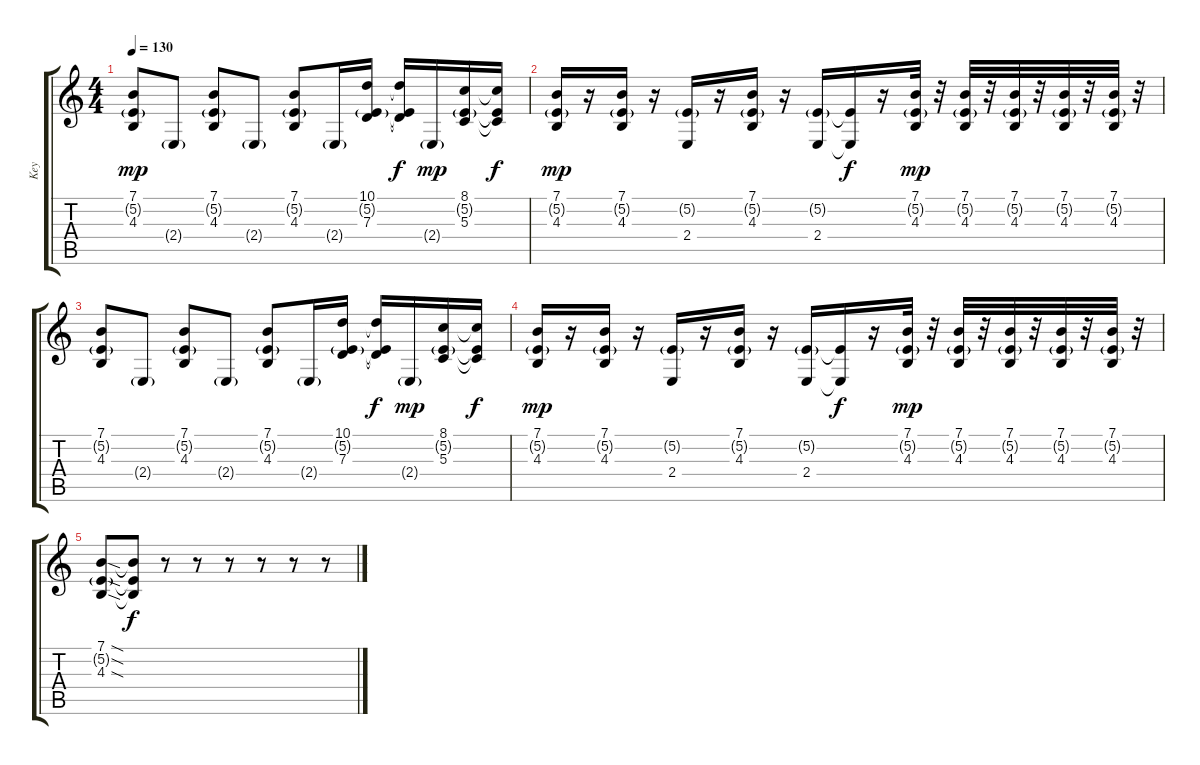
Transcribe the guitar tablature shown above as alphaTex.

\track ("Key" "Key") {instrument stringensemble1}
\staff {score tabs}
\tuning (E4 B3 G3 D3 A2 E2) {hide}
\ts (4 4)
\tempo 130
\clef g2
\ks c
(7.1 5.2{g} 4.3).8{dy mp} 2.4{g}.8 (7.1 5.2{g} 4.3).8 2.4{g}.8 (7.1 5.2{g} 4.3).8 2.4{g}.16 (10.1 5.2{g} 7.3).16 (10.1{t} 5.2{t} 7.3{t}).16{dy f} 2.4{g}.16{dy mp} (8.1 5.2{g} 5.3).16 (8.1{t} 5.2{t} 5.3{t}).16{dy f} |
(7.1 5.2{g} 4.3).16{dy mp} r.16 (7.1 5.2{g} 4.3).16 r.16 (5.2{g} 2.4).16 r.16 (7.1 5.2{g} 4.3).16 r.16 (5.2{g} 2.4).16 (5.2{t} 2.4{t}).16{dy f} r.16 (7.1 5.2{g} 4.3).32{dy mp} r.32 (7.1 5.2{g} 4.3).32 r.32 (7.1 5.2{g} 4.3).32 r.32 (7.1 5.2{g} 4.3).32 r.32 (7.1 5.2{g} 4.3).32 r.32 |
(7.1 5.2{g} 4.3).8 2.4{g}.8 (7.1 5.2{g} 4.3).8 2.4{g}.8 (7.1 5.2{g} 4.3).8 2.4{g}.16 (10.1 5.2{g} 7.3).16 (10.1{t} 5.2{t} 7.3{t}).16{dy f} 2.4{g}.16{dy mp} (8.1 5.2{g} 5.3).16 (8.1{t} 5.2{t} 5.3{t}).16{dy f} |
(7.1 5.2{g} 4.3).16{dy mp} r.16 (7.1 5.2{g} 4.3).16 r.16 (5.2{g} 2.4).16 r.16 (7.1 5.2{g} 4.3).16 r.16 (5.2{g} 2.4).16 (5.2{t} 2.4{t}).16{dy f} r.16 (7.1 5.2{g} 4.3).32{dy mp} r.32 (7.1 5.2{g} 4.3).32 r.32 (7.1 5.2{g} 4.3).32 r.32 (7.1 5.2{g} 4.3).32 r.32 (7.1 5.2{g} 4.3).32 r.32 |
(7.1{sod} 5.2{sod g} 4.3{sod}).8 (7.1{t} 5.2{t} 4.3{t}).8{dy f} r.8 r.8 r.8 r.8 r.8 r.8
